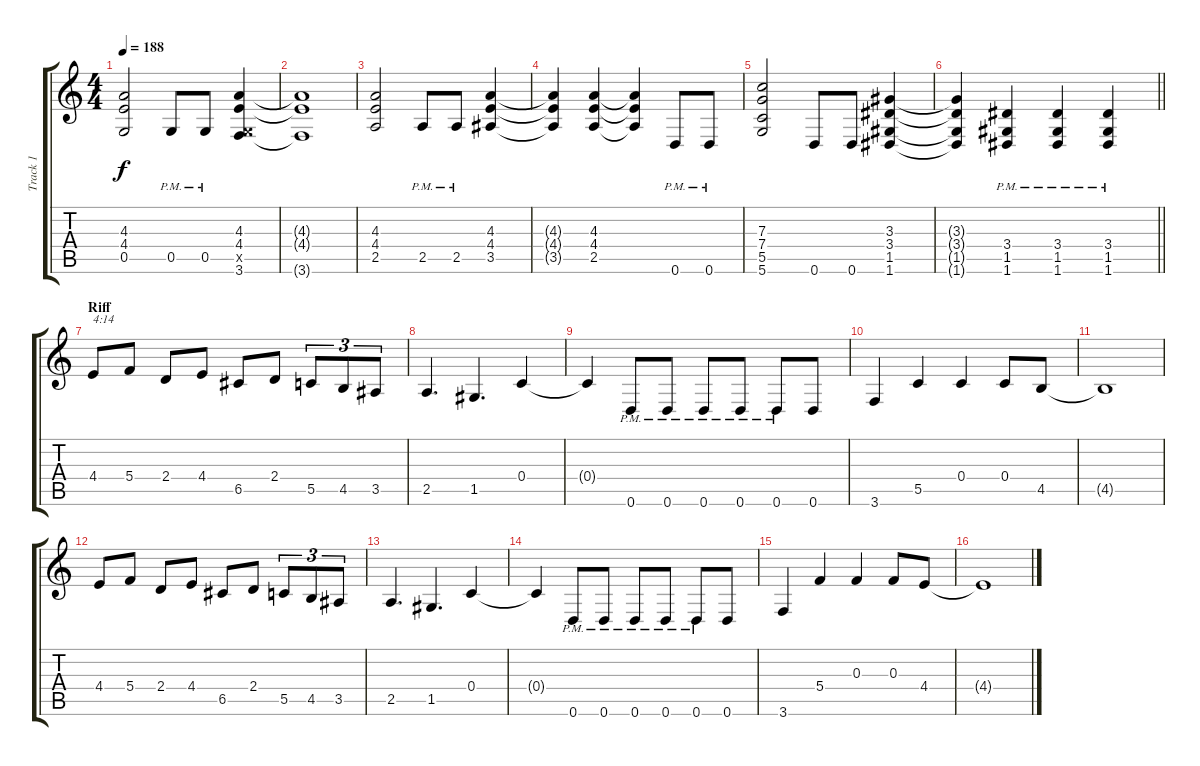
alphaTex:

\track ("Track 1" "Track 1") {instrument overdrivenguitar}
\staff {score tabs}
\tuning (D4 A3 F3 C3 G2 D2) {hide}
\ts (4 4)
\tempo 188
\clef g2
\ks c
(4.3 4.4 0.5).2{dy f} 0.5{pm}.8 0.5{pm}.8 (4.3 4.4 0.5{x} 3.6).4 |
(4.3{t} 4.4{t} 3.6{t}).1 |
(4.3 4.4 2.5).2 2.5{pm}.8 2.5{pm}.8 (4.3 4.4 3.5).4 |
(4.3{t} 4.4{t} 3.5{t}).4 (4.3 4.4 2.5).4 (4.3{t} 4.4{t} 2.5{t}).4 0.6{pm}.8 0.6{pm}.8 |
(7.3 7.4 5.5 5.6).2 0.6.8 0.6.8 (3.3 3.4 1.5 1.6).4 |
\barLineRight lightlight
(3.3{t} 3.4{t} 1.5{t} 1.6{t}).4 (3.4{pm} 1.5{pm} 1.6{pm}).4 (3.4{pm} 1.5{pm} 1.6{pm}).4 (3.4{pm} 1.5{pm} 1.6{pm}).4 |
\section ("" "Riff")
4.4.8{txt "4:14"} 5.4.8 2.4.8 4.4.8 6.5.8 2.4.8 5.5.8{tu (3 2)} 4.5.8{tu (3 2)} 3.5.8{tu (3 2)} |
2.5.4{d} 1.5.4{d} 0.4.4 |
0.4{t}.4 0.6{pm}.8 0.6{pm}.8 0.6{pm}.8 0.6{pm}.8 0.6{pm}.8 0.6.8 |
3.6.4 5.5.4 0.4.4 0.4.8 4.5.8 |
4.5{t}.1 |
4.4.8 5.4.8 2.4.8 4.4.8 6.5.8 2.4.8 5.5.8{tu (3 2)} 4.5.8{tu (3 2)} 3.5.8{tu (3 2)} |
2.5.4{d} 1.5.4{d} 0.4.4 |
0.4{t}.4 0.6{pm}.8 0.6{pm}.8 0.6{pm}.8 0.6{pm}.8 0.6{pm}.8 0.6.8 |
3.6.4 5.4.4 0.3.4 0.3.8 4.4.8 |
4.4{t}.1
